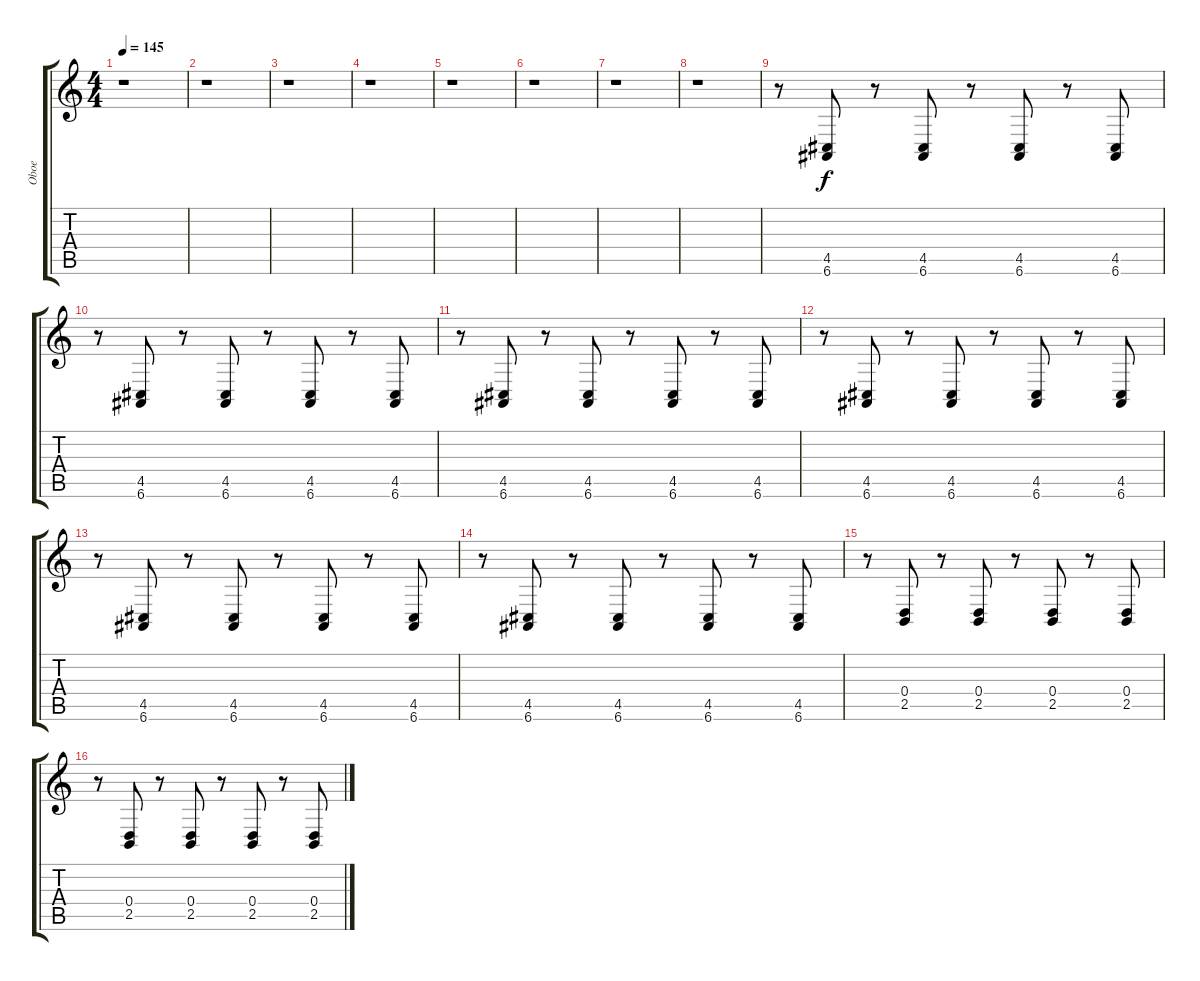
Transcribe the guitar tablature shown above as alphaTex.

\track ("Oboe" "Oboe") {instrument englishhorn}
\staff {score tabs}
\tuning (E4 B3 G3 D3 A2 E2) {hide}
\ts (4 4)
\tempo 145
\clef g2
\ks c
r.1{dy f} |
r.1 |
r.1 |
r.1 |
r.1 |
r.1 |
r.1 |
r.1 |
r.8 (4.5 6.6).8 r.8 (4.5 6.6).8 r.8 (4.5 6.6).8 r.8 (4.5 6.6).8 |
r.8 (4.5 6.6).8 r.8 (4.5 6.6).8 r.8 (4.5 6.6).8 r.8 (4.5 6.6).8 |
r.8 (4.5 6.6).8 r.8 (4.5 6.6).8 r.8 (4.5 6.6).8 r.8 (4.5 6.6).8 |
r.8 (4.5 6.6).8 r.8 (4.5 6.6).8 r.8 (4.5 6.6).8 r.8 (4.5 6.6).8 |
r.8 (4.5 6.6).8 r.8 (4.5 6.6).8 r.8 (4.5 6.6).8 r.8 (4.5 6.6).8 |
r.8 (4.5 6.6).8 r.8 (4.5 6.6).8 r.8 (4.5 6.6).8 r.8 (4.5 6.6).8 |
r.8 (0.4 2.5).8 r.8 (0.4 2.5).8 r.8 (0.4 2.5).8 r.8 (0.4 2.5).8 |
r.8 (0.4 2.5).8 r.8 (0.4 2.5).8 r.8 (0.4 2.5).8 r.8 (0.4 2.5).8
